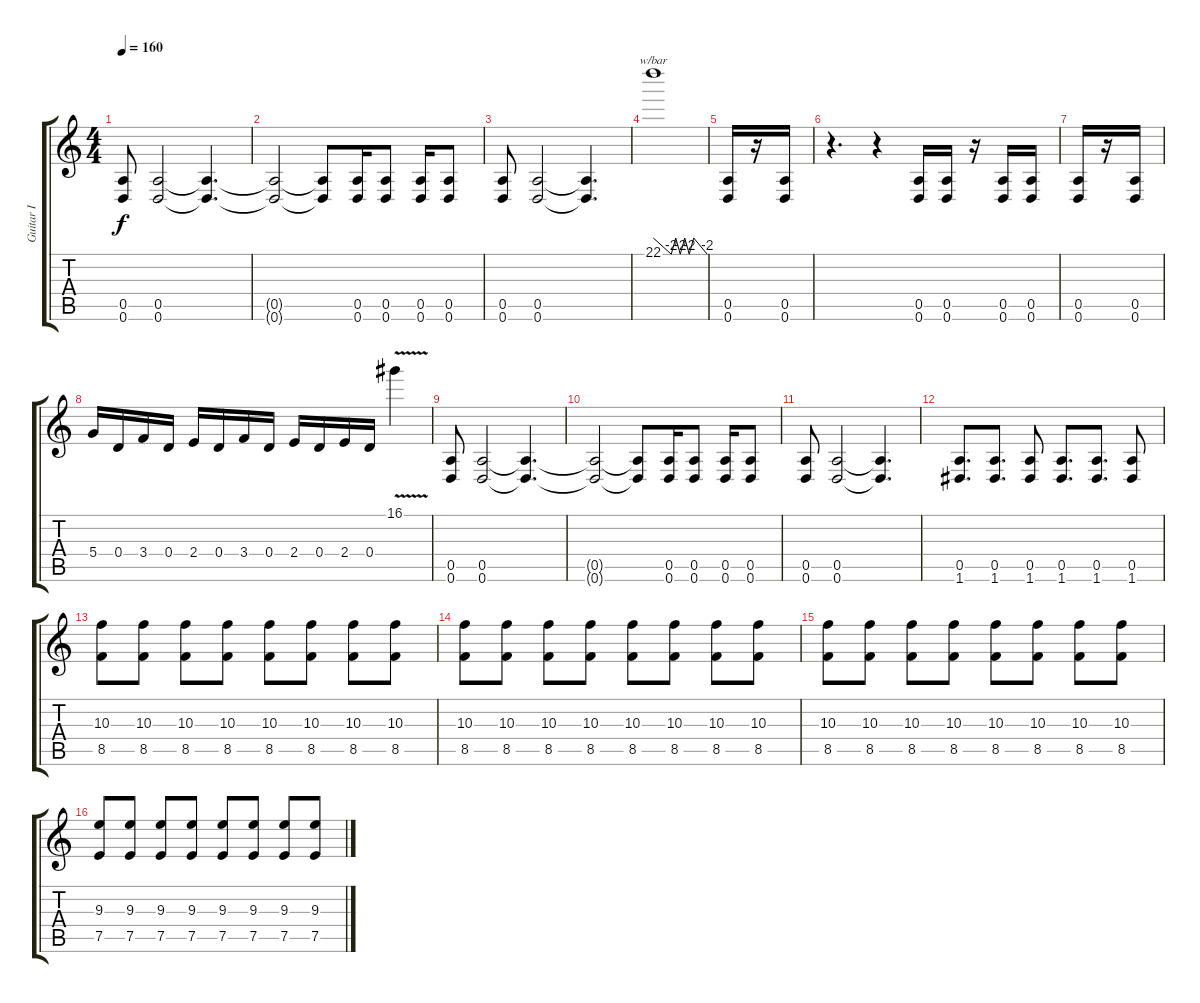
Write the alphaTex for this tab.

\track ("Guitar I" "Guitar I") {instrument distortionguitar}
\staff {score tabs}
\tuning (E4 B3 G3 D3 A2 D2) {hide}
\ts (4 4)
\tempo 160
\clef g2
\ks c
(0.5 0.6).8{dy f} (0.5 0.6).2 (0.5{t} 0.6{t}).4{d} |
(0.5{t} 0.6{t}).2 (0.5{t} 0.6{t}).8 (0.5 0.6).16 (0.5 0.6).8 (0.5 0.6).16 (0.5 0.6).8 |
(0.5 0.6).8 (0.5 0.6).2 (0.5{t} 0.6{t}).4{d} |
22.1.1{tbe (custom default 0 0 20 -8 25 0 30 -8 35 0 40 -8 45 0 60 -8)} |
(0.5 0.6).16 r.16 (0.5 0.6).16 |
r.4{d} r.4 (0.5 0.6).16 (0.5 0.6).16 r.16 (0.5 0.6).16 (0.5 0.6).16 |
(0.5 0.6).16 r.16 (0.5 0.6).16 |
5.4.16 0.4.16 3.4.16 0.4.16 2.4.16 0.4.16 3.4.16 0.4.16 2.4.16 0.4.16 2.4.16 0.4.16 16.1{v}.4 |
(0.5 0.6).8 (0.5 0.6).2 (0.5{t} 0.6{t}).4{d} |
(0.5{t} 0.6{t}).2 (0.5{t} 0.6{t}).8 (0.5 0.6).16 (0.5 0.6).8 (0.5 0.6).16 (0.5 0.6).8 |
(0.5 0.6).8 (0.5 0.6).2 (0.5{t} 0.6{t}).4{d} |
(0.5 1.6).8{d} (0.5 1.6).8{d} (0.5 1.6).8 (0.5 1.6).8{d} (0.5 1.6).8{d} (0.5 1.6).8 |
(10.3 8.5).8 (10.3 8.5).8 (10.3 8.5).8 (10.3 8.5).8 (10.3 8.5).8 (10.3 8.5).8 (10.3 8.5).8 (10.3 8.5).8 |
(10.3 8.5).8 (10.3 8.5).8 (10.3 8.5).8 (10.3 8.5).8 (10.3 8.5).8 (10.3 8.5).8 (10.3 8.5).8 (10.3 8.5).8 |
(10.3 8.5).8 (10.3 8.5).8 (10.3 8.5).8 (10.3 8.5).8 (10.3 8.5).8 (10.3 8.5).8 (10.3 8.5).8 (10.3 8.5).8 |
(9.3 7.5).8 (9.3 7.5).8 (9.3 7.5).8 (9.3 7.5).8 (9.3 7.5).8 (9.3 7.5).8 (9.3 7.5).8 (9.3 7.5).8
